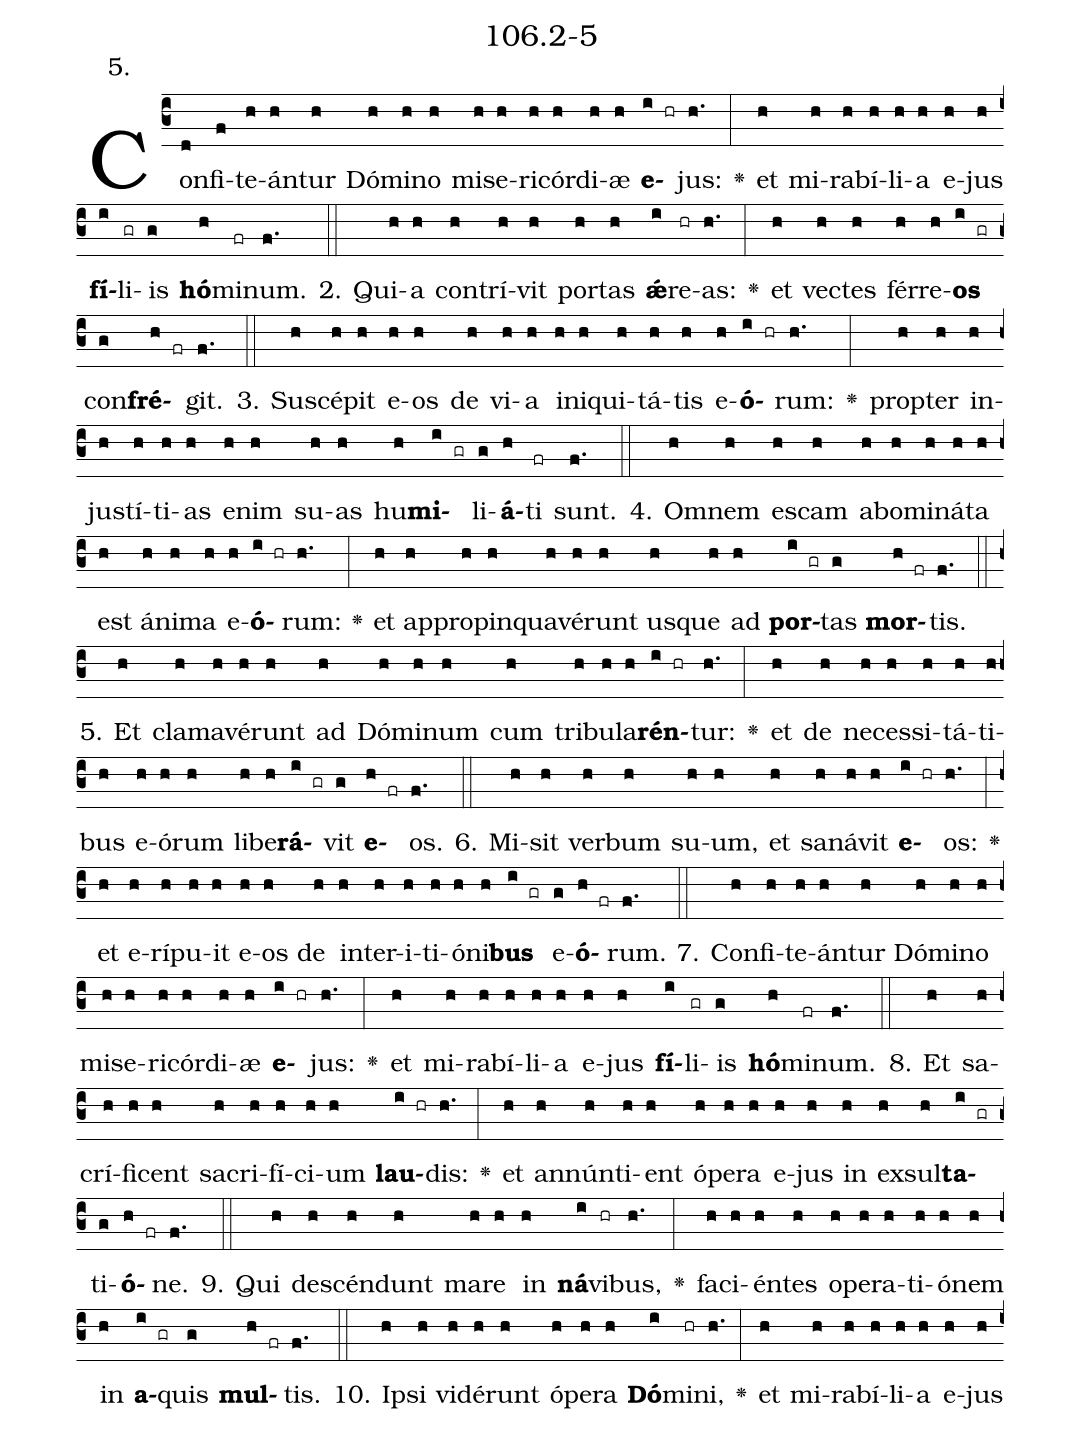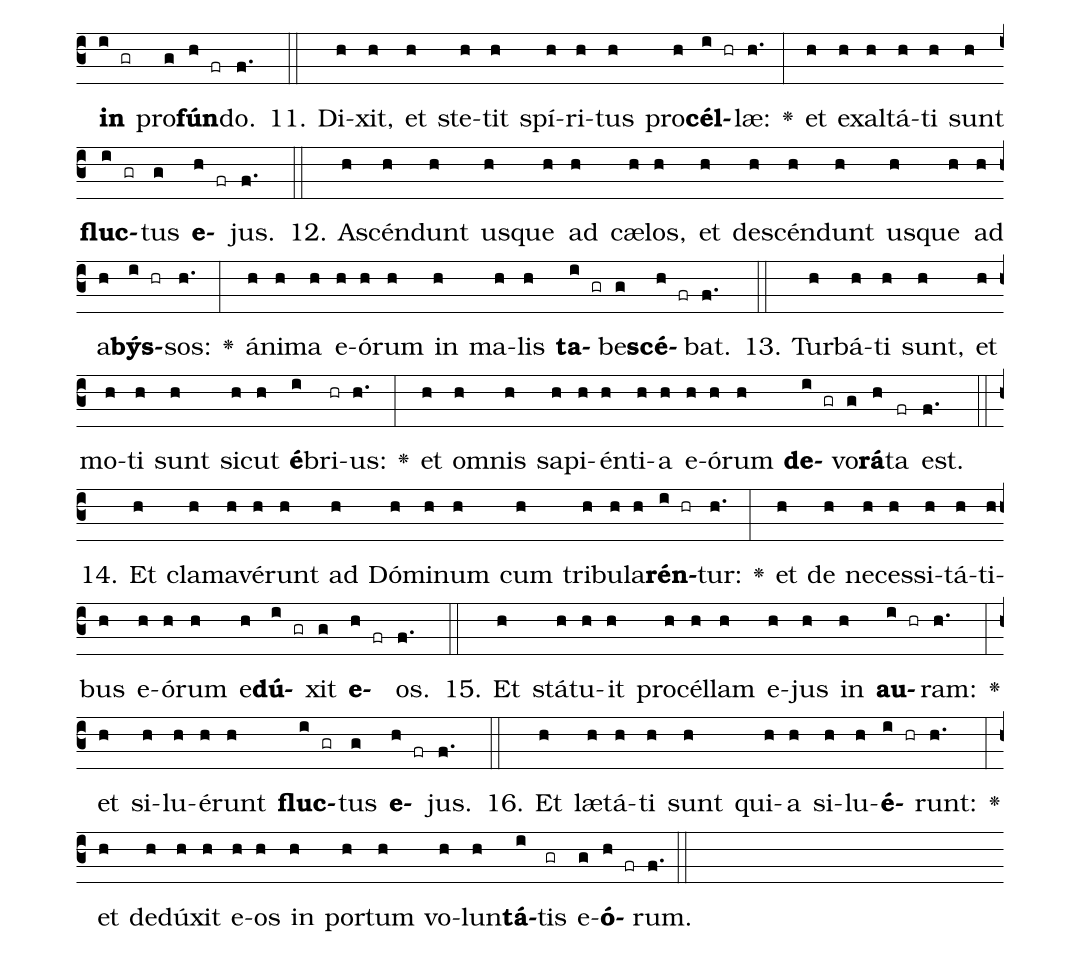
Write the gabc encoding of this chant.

name: 106.2-5;
annotation: 5.;
%%
(c3)Con(d)fi(f)te(h)án(h)tur(h) Dó(h)mi(h)no(h) mi(h)se(h)ri(h)cór(h)di(h)æ(h) <b>e</b>(i hr)jus:(h.) <v>\greheightstar</v>(:) et(h) mi(h)ra(h)bí(h)li(h)a(h) e(h)jus(h) <b>fí</b>(i)li(gr)is(g) <b>hó</b>(h)mi(fr)num.(f.) (::)
2. Qui(h)a(h) con(h)trí(h)vit(h) por(h)tas(h) <b>ǽ</b>(i)re(hr)as:(h.) <v>\greheightstar</v>(:) et(h) vec(h)tes(h) fér(h)re(h)<b>os</b>(i gr) con(g)<b>fré</b>(h fr)git.(f.) (::)
3. Su(h)scé(h)pit(h) e(h)os(h) de(h) vi(h)a(h) in(h)i(h)qui(h)tá(h)tis(h) e(h)<b>ó</b>(i hr)rum:(h.) <v>\greheightstar</v>(:) prop(h)ter(h) in(h)jus(h)tí(h)ti(h)as(h) e(h)nim(h) su(h)as(h) hu(h)<b>mi</b>(i gr)li(g)<b>á</b>(h)ti(fr) sunt.(f.) (::)
4. Om(h)nem(h) es(h)cam(h) ab(h)o(h)mi(h)ná(h)ta(h) est(h) á(h)ni(h)ma(h) e(h)<b>ó</b>(i hr)rum:(h.) <v>\greheightstar</v>(:) et(h) ap(h)pro(h)pin(h)qua(h)vé(h)runt(h) us(h)que(h) ad(h) <b>por</b>(i gr)tas(g) <b>mor</b>(h fr)tis.(f.) (::)
5. Et(h) cla(h)ma(h)vé(h)runt(h) ad(h) Dó(h)mi(h)num(h) cum(h) tri(h)bu(h)la(h)<b>rén</b>(i hr)tur:(h.) <v>\greheightstar</v>(:) et(h) de(h) ne(h)ces(h)si(h)tá(h)ti(h)bus(h) e(h)ó(h)rum(h) li(h)be(h)<b>rá</b>(i gr)vit(g) <b>e</b>(h fr)os.(f.) (::)
6. Mi(h)sit(h) ver(h)bum(h) su(h)um,(h) et(h) sa(h)ná(h)vit(h) <b>e</b>(i hr)os:(h.) <v>\greheightstar</v>(:) et(h) e(h)rí(h)pu(h)it(h) e(h)os(h) de(h) in(h)ter(h)i(h)ti(h)ó(h)ni(h)<b>bus</b>(i gr) e(g)<b>ó</b>(h fr)rum.(f.) (::)
7. Con(h)fi(h)te(h)án(h)tur(h) Dó(h)mi(h)no(h) mi(h)se(h)ri(h)cór(h)di(h)æ(h) <b>e</b>(i hr)jus:(h.) <v>\greheightstar</v>(:) et(h) mi(h)ra(h)bí(h)li(h)a(h) e(h)jus(h) <b>fí</b>(i)li(gr)is(g) <b>hó</b>(h)mi(fr)num.(f.) (::)
8. Et(h) sa(h)crí(h)fi(h)cent(h) sa(h)cri(h)fí(h)ci(h)um(h) <b>lau</b>(i hr)dis:(h.) <v>\greheightstar</v>(:) et(h) an(h)nún(h)ti(h)ent(h) ó(h)pe(h)ra(h) e(h)jus(h) in(h) ex(h)sul(h)<b>ta</b>(i gr)ti(g)<b>ó</b>(h fr)ne.(f.) (::)
9. Qui(h) de(h)scén(h)dunt(h) ma(h)re(h) in(h) <b>ná</b>(i)vi(hr)bus,(h.) <v>\greheightstar</v>(:) fa(h)ci(h)én(h)tes(h) o(h)pe(h)ra(h)ti(h)ó(h)nem(h) in(h) <b>a</b>(i gr)quis(g) <b>mul</b>(h fr)tis.(f.) (::)
10. Ip(h)si(h) vi(h)dé(h)runt(h) ó(h)pe(h)ra(h) <b>Dó</b>(i)mi(hr)ni,(h.) <v>\greheightstar</v>(:) et(h) mi(h)ra(h)bí(h)li(h)a(h) e(h)jus(h) <b>in</b>(i gr) pro(g)<b>fún</b>(h fr)do.(f.) (::)
11. Di(h)xit,(h) et(h) ste(h)tit(h) spí(h)ri(h)tus(h) pro(h)<b>cél</b>(i hr)læ:(h.) <v>\greheightstar</v>(:) et(h) ex(h)al(h)tá(h)ti(h) sunt(h) <b>fluc</b>(i gr)tus(g) <b>e</b>(h fr)jus.(f.) (::)
12. A(h)scén(h)dunt(h) us(h)que(h) ad(h) cæ(h)los,(h) et(h) de(h)scén(h)dunt(h) us(h)que(h) ad(h) a(h)<b>býs</b>(i hr)sos:(h.) <v>\greheightstar</v>(:) á(h)ni(h)ma(h) e(h)ó(h)rum(h) in(h) ma(h)lis(h) <b>ta</b>(i gr)be(g)<b>scé</b>(h fr)bat.(f.) (::)
13. Tur(h)bá(h)ti(h) sunt,(h) et(h) mo(h)ti(h) sunt(h) sic(h)ut(h) <b>é</b>(i)bri(hr)us:(h.) <v>\greheightstar</v>(:) et(h) om(h)nis(h) sa(h)pi(h)én(h)ti(h)a(h) e(h)ó(h)rum(h) <b>de</b>(i gr)vo(g)<b>rá</b>(h)ta(fr) est.(f.) (::)
14. Et(h) cla(h)ma(h)vé(h)runt(h) ad(h) Dó(h)mi(h)num(h) cum(h) tri(h)bu(h)la(h)<b>rén</b>(i hr)tur:(h.) <v>\greheightstar</v>(:) et(h) de(h) ne(h)ces(h)si(h)tá(h)ti(h)bus(h) e(h)ó(h)rum(h) e(h)<b>dú</b>(i gr)xit(g) <b>e</b>(h fr)os.(f.) (::)
15. Et(h) stá(h)tu(h)it(h) pro(h)cél(h)lam(h) e(h)jus(h) in(h) <b>au</b>(i hr)ram:(h.) <v>\greheightstar</v>(:) et(h) si(h)lu(h)é(h)runt(h) <b>fluc</b>(i gr)tus(g) <b>e</b>(h fr)jus.(f.) (::)
16. Et(h) læ(h)tá(h)ti(h) sunt(h) qui(h)a(h) si(h)lu(h)<b>é</b>(i hr)runt:(h.) <v>\greheightstar</v>(:) et(h) de(h)dú(h)xit(h) e(h)os(h) in(h) por(h)tum(h) vo(h)lun(h)<b>tá</b>(i)tis(gr) e(g)<b>ó</b>(h fr)rum.(f.) (::)
